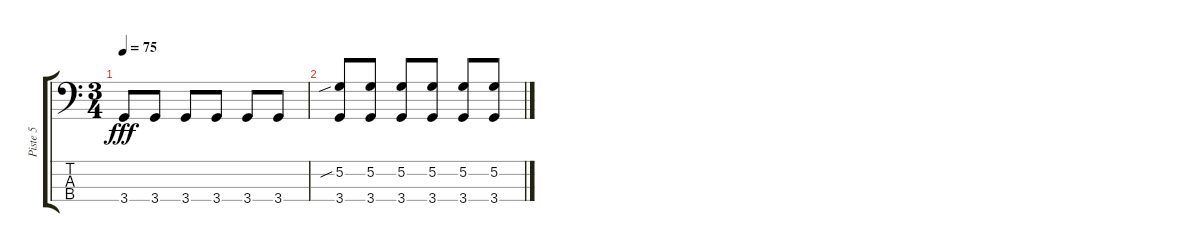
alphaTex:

\track ("Piste 5" "Piste 5") {instrument electricbassfinger}
\staff {score tabs}
\tuning (G2 D2 A1 E1) {hide}
\ts (3 4)
\tempo 75
\clef f4
\ks c
3.4.8{dy fff} 3.4.8 3.4.8 3.4.8 3.4.8 3.4.8 |
(5.2{sib} 3.4).8 (5.2 3.4).8 (5.2 3.4).8 (5.2 3.4).8 (5.2 3.4).8 (5.2 3.4).8
